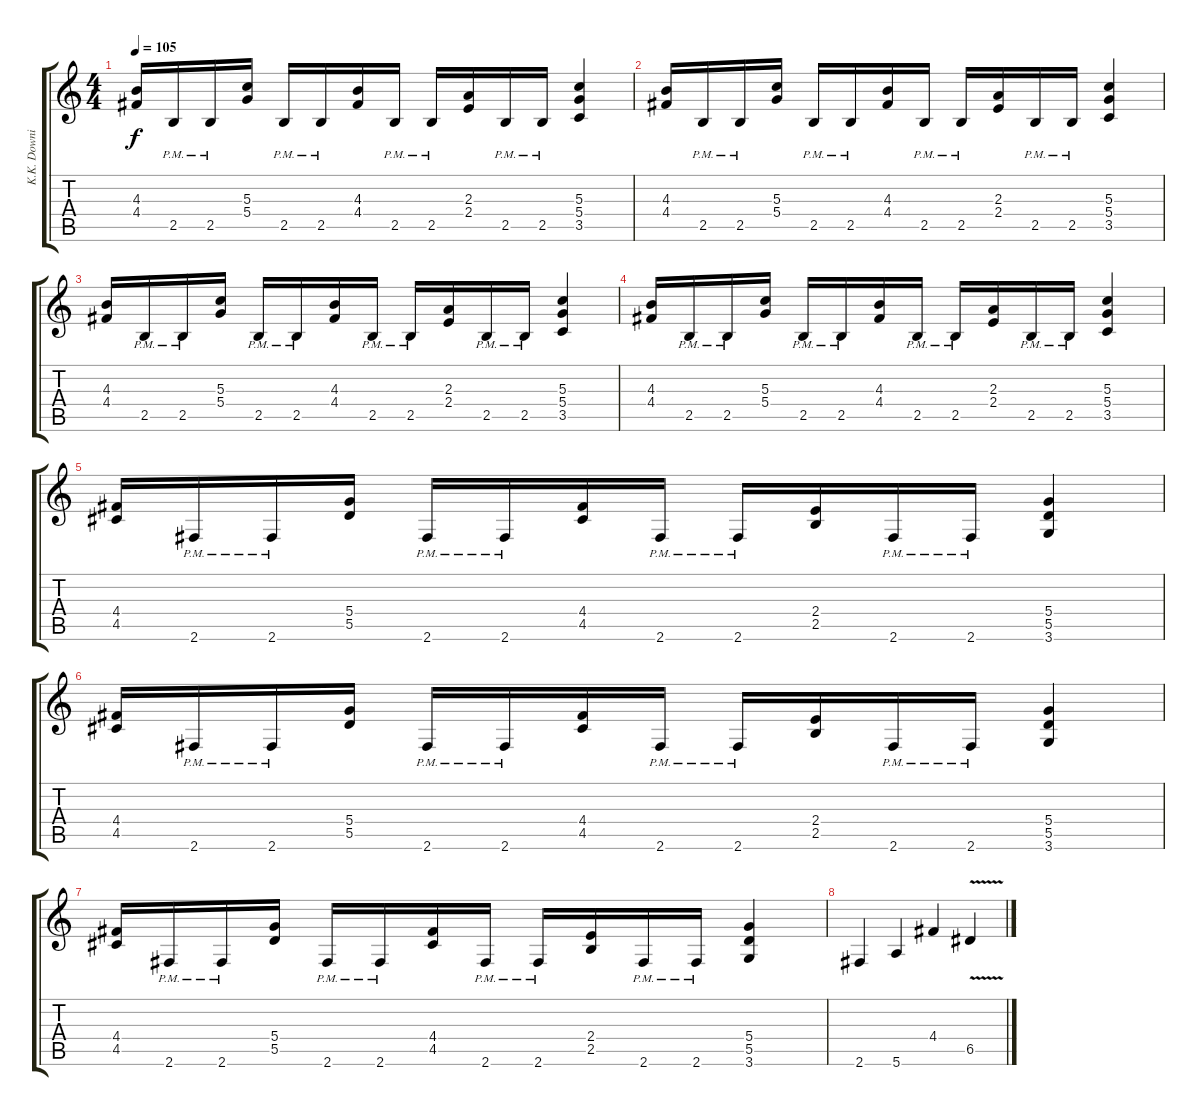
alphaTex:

\track ("K.K. Downing" "K.K. Downi") {instrument distortionguitar}
\staff {score tabs}
\tuning (E4 B3 G3 D3 A2 E2) {hide}
\ts (4 4)
\tempo 105
\clef g2
\ks c
(4.3 4.4).16{dy f} 2.5{pm}.16 2.5{pm}.16 (5.3 5.4).16 2.5{pm}.16 2.5{pm}.16 (4.3 4.4).16 2.5{pm}.16 2.5{pm}.16 (2.3 2.4).16 2.5{pm}.16 2.5{pm}.16 (5.3 5.4 3.5).4 |
(4.3 4.4).16 2.5{pm}.16 2.5{pm}.16 (5.3 5.4).16 2.5{pm}.16 2.5{pm}.16 (4.3 4.4).16 2.5{pm}.16 2.5{pm}.16 (2.3 2.4).16 2.5{pm}.16 2.5{pm}.16 (5.3 5.4 3.5).4 |
(4.3 4.4).16 2.5{pm}.16 2.5{pm}.16 (5.3 5.4).16 2.5{pm}.16 2.5{pm}.16 (4.3 4.4).16 2.5{pm}.16 2.5{pm}.16 (2.3 2.4).16 2.5{pm}.16 2.5{pm}.16 (5.3 5.4 3.5).4 |
(4.3 4.4).16 2.5{pm}.16 2.5{pm}.16 (5.3 5.4).16 2.5{pm}.16 2.5{pm}.16 (4.3 4.4).16 2.5{pm}.16 2.5{pm}.16 (2.3 2.4).16 2.5{pm}.16 2.5{pm}.16 (5.3 5.4 3.5).4 |
(4.4 4.5).16 2.6{pm}.16 2.6{pm}.16 (5.4 5.5).16 2.6{pm}.16 2.6{pm}.16 (4.4 4.5).16 2.6{pm}.16 2.6{pm}.16 (2.4 2.5).16 2.6{pm}.16 2.6{pm}.16 (5.4 5.5 3.6).4 |
(4.4 4.5).16 2.6{pm}.16 2.6{pm}.16 (5.4 5.5).16 2.6{pm}.16 2.6{pm}.16 (4.4 4.5).16 2.6{pm}.16 2.6{pm}.16 (2.4 2.5).16 2.6{pm}.16 2.6{pm}.16 (5.4 5.5 3.6).4 |
(4.4 4.5).16 2.6{pm}.16 2.6{pm}.16 (5.4 5.5).16 2.6{pm}.16 2.6{pm}.16 (4.4 4.5).16 2.6{pm}.16 2.6{pm}.16 (2.4 2.5).16 2.6{pm}.16 2.6{pm}.16 (5.4 5.5 3.6).4 |
2.6.4 5.6.4 4.4.4 6.5{v}.4
